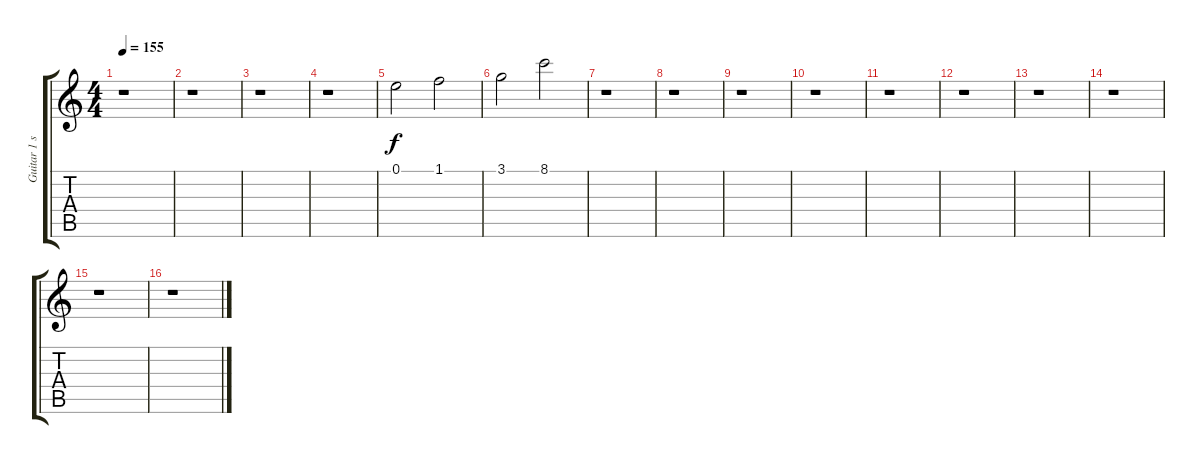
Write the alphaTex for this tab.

\track ("Guitar 1 solo" "Guitar 1 s") {instrument distortionguitar}
\staff {score tabs}
\tuning (E4 B3 G3 D3 A2 E2) {hide}
\ts (4 4)
\tempo 155
\clef g2
\ks c
r.1{dy f} |
r.1 |
r.1 |
r.1 |
0.1.2 1.1.2 |
3.1.2 8.1.2 |
r.1 |
r.1 |
r.1 |
r.1 |
r.1 |
r.1 |
r.1 |
r.1 |
r.1 |
r.1
